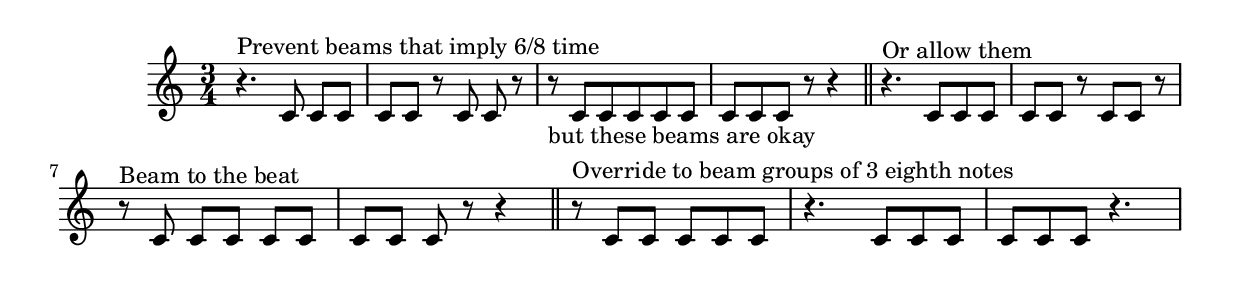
\version "2.19.40"

\header {

  doctitle = "Special beaming rules for 3/4 time"

  texinfo = "Beaming in 3/4 time has special treatment.  By default
six eighth notes are beamed in one. Beams that would imply 6/8 time
may be avoided with @code{beamHalfMeasure = ##f}.  When the beaming
is changed, beams should start at the beginning of the measure.
"

}

\relative c' {
  \time 3/4
  \set Timing.beamHalfMeasure = ##f
  r4.^\markup "Prevent beams that imply 6/8 time" c8 c c |
  c8 c r c c r |
  r8_"but these beams are okay" c c c c c | c c c r r4 \bar "||"

  \set Timing.beamHalfMeasure = ##t
  r4.^\markup "Or allow them" c8 c c c c r c c r
  \break

  \unset Timing.beamExceptions
  r8^\markup "Beam to the beat" c c c c c
  c c c r r4 \bar "||"

  \set Timing.baseMoment = #(ly:make-moment 1/8)
  \set Timing.beatStructure = 3,3
  r8^\markup "Override to beam groups of 3 eighth notes" c c c c c
  r4. c8 c c c c c r4.
}
